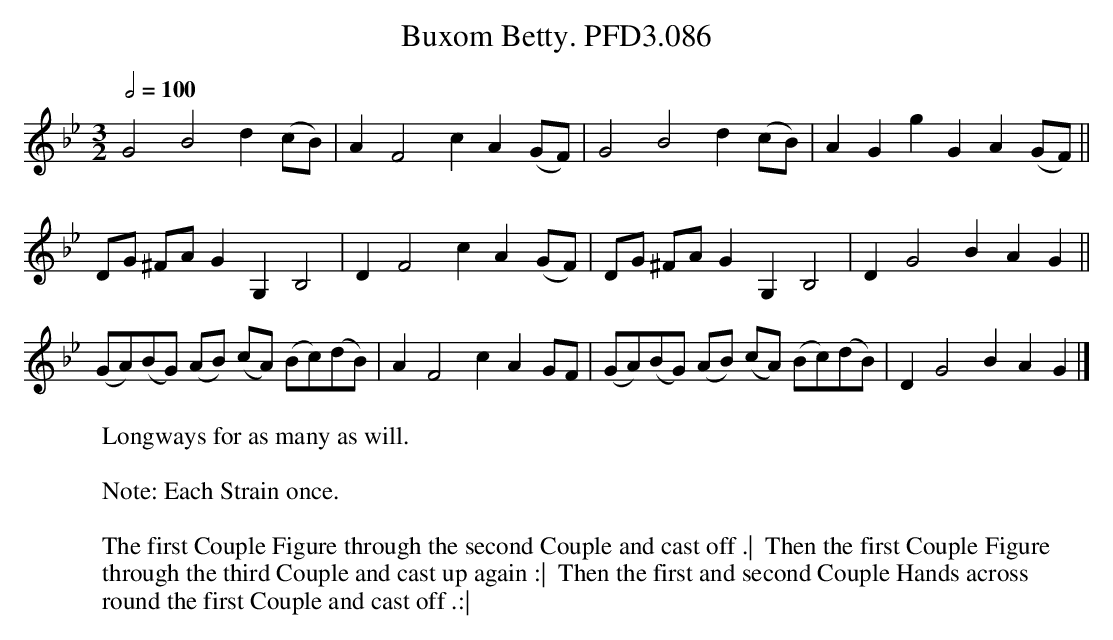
X:1
T:Buxom Betty. PFD3.086
W:Longways for as many as will.
L:1/4
Q:1/2=100
M:3/2
K:Gm
G2B2 d (c/B/)|AF2cA (G/F/)|G2B2d (c/B/)|AGgGA (G/F/)||
D/G/ ^F/A/ GG,B,2|DF2cA (G/F/)|D/G/ ^F/A/ G G, B,2|DG2BAG||
L:1/8
(GA)(BG) (AB) (cA) (Bc)(dB)|A2F4c2A2 GF|(GA)(BG) (AB) (cA) (Bc)(dB)|D2G4B2A2G2 |]
W:
W: Note: Each Strain once.
W:
W: The first Couple Figure through the second Couple and cast off .|  Then the first Couple Figure
W: through the third Couple and cast up again :|  Then the first and second Couple Hands across
W: round the first Couple and cast off .:|
